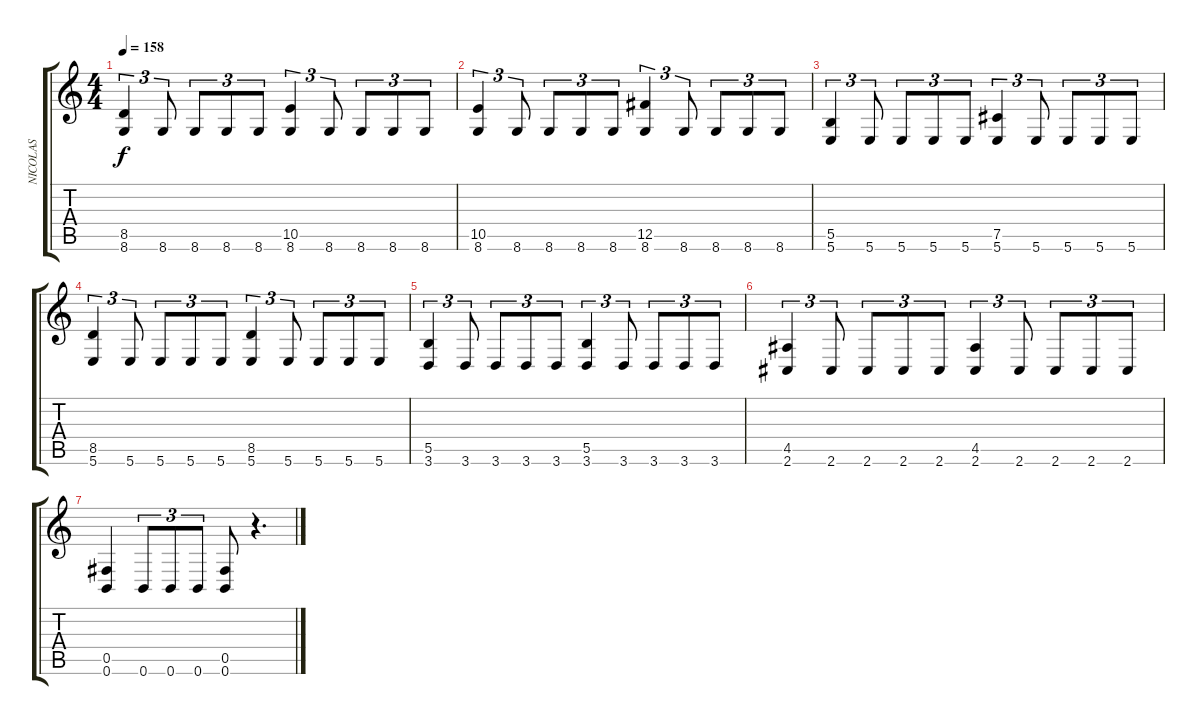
\track ("NICOLAS" "NICOLAS") {instrument overdrivenguitar}
\staff {score tabs}
\tuning (Db4 Ab3 E3 B2 Gb2 B1) {hide}
\ts (4 4)
\tempo 158
\clef g2
\ks c
(8.5 8.6).4{tu (3 2) dy f} 8.6.8{tu (3 2)} 8.6.8{tu (3 2)} 8.6.8{tu (3 2)} 8.6.8{tu (3 2)} (10.5 8.6).4{tu (3 2)} 8.6.8{tu (3 2)} 8.6.8{tu (3 2)} 8.6.8{tu (3 2)} 8.6.8{tu (3 2)} |
(10.5 8.6).4{tu (3 2)} 8.6.8{tu (3 2)} 8.6.8{tu (3 2)} 8.6.8{tu (3 2)} 8.6.8{tu (3 2)} (12.5 8.6).4{tu (3 2)} 8.6.8{tu (3 2)} 8.6.8{tu (3 2)} 8.6.8{tu (3 2)} 8.6.8{tu (3 2)} |
(5.5 5.6).4{tu (3 2)} 5.6.8{tu (3 2)} 5.6.8{tu (3 2)} 5.6.8{tu (3 2)} 5.6.8{tu (3 2)} (7.5 5.6).4{tu (3 2)} 5.6.8{tu (3 2)} 5.6.8{tu (3 2)} 5.6.8{tu (3 2)} 5.6.8{tu (3 2)} |
(8.5 5.6).4{tu (3 2)} 5.6.8{tu (3 2)} 5.6.8{tu (3 2)} 5.6.8{tu (3 2)} 5.6.8{tu (3 2)} (8.5 5.6).4{tu (3 2)} 5.6.8{tu (3 2)} 5.6.8{tu (3 2)} 5.6.8{tu (3 2)} 5.6.8{tu (3 2)} |
(5.5 3.6).4{tu (3 2)} 3.6.8{tu (3 2)} 3.6.8{tu (3 2)} 3.6.8{tu (3 2)} 3.6.8{tu (3 2)} (5.5 3.6).4{tu (3 2)} 3.6.8{tu (3 2)} 3.6.8{tu (3 2)} 3.6.8{tu (3 2)} 3.6.8{tu (3 2)} |
(4.5 2.6).4{tu (3 2)} 2.6.8{tu (3 2)} 2.6.8{tu (3 2)} 2.6.8{tu (3 2)} 2.6.8{tu (3 2)} (4.5 2.6).4{tu (3 2)} 2.6.8{tu (3 2)} 2.6.8{tu (3 2)} 2.6.8{tu (3 2)} 2.6.8{tu (3 2)} |
(0.5 0.6).4 0.6.8{tu (3 2)} 0.6.8{tu (3 2)} 0.6.8{tu (3 2)} (0.5 0.6).8 r.4{d}
